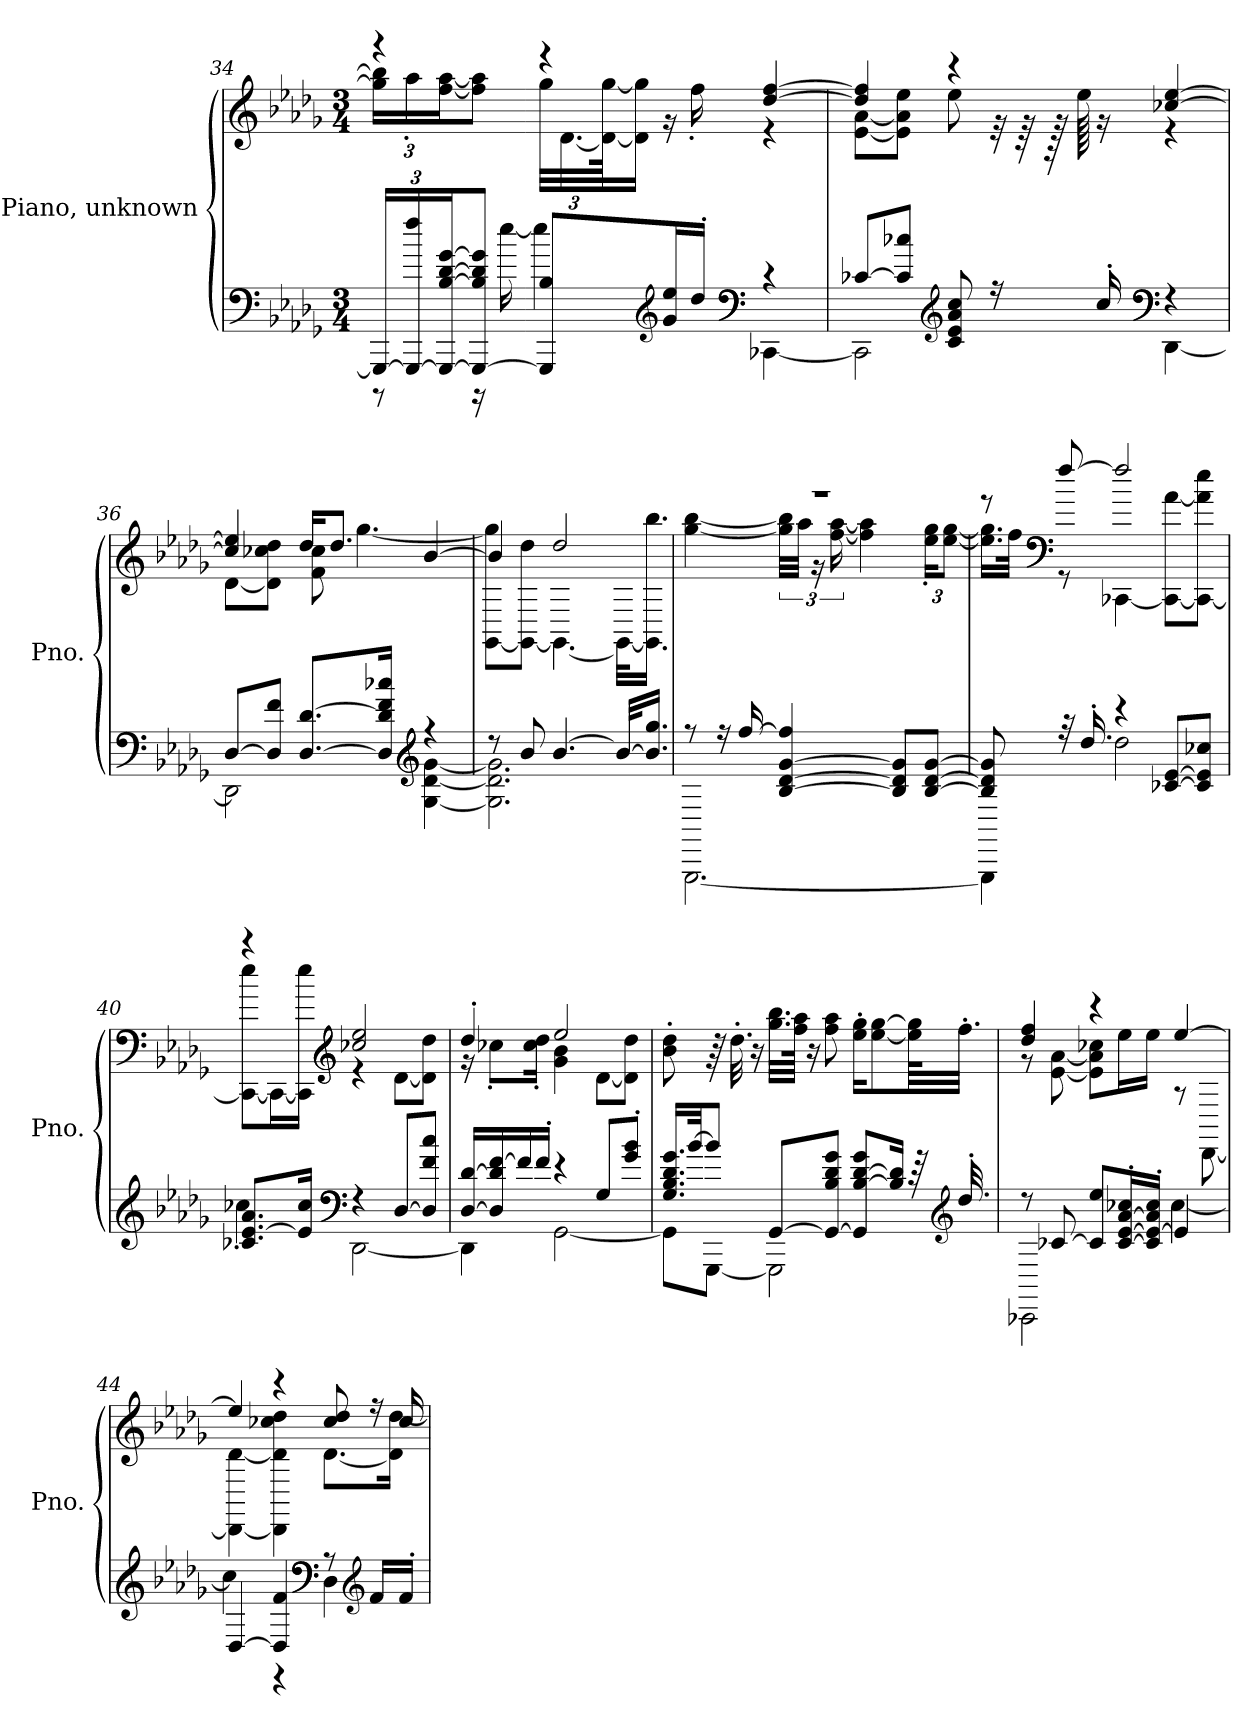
**kern	**kern
*part1	*part1
*staff2	*staff1
*I"Piano, unknown	*
*I'Pno.	*
!!LO:LB:g=z
*clefF4	*clefG2
*k[b-e-a-d-g-]	*k[b-e-a-d-g-]
*M3/4	*M3/4
=34	=34
*	*^
*Xbrackettup	*	*Xbrackettup
*^	*	*
24GGG-/LL_	8r	4r	24gg-\] 24bb-\]LL
24GGG-/_ 24ff/	.	.	24aa-'\
24GGG-/_ [24B-/ [24d-/ [24g-/J	.	.	[24ff\ [24aa-\J
8GGG-/_ 8B-/] 8d-/] 8g-/]J	16r	.	8ff\] 8aa-\]J
.	[16ee-\	.	.
8GGG-/] 8B-/L	4ee-\]	4r	48gg-\LLL
.	.	.	[48.d-\
.	.	.	96d-\_ [96gg-\JK
.	.	.	16d-\] 16gg-\]JJ
*clefG2	*	*	*
16g-/ 16ee-/L	.	.	16r
16dd-'/JJ	.	.	16ff'\
*clefF4	*	*	*
4r	[4CC-X\	[4dd-/ [4ff/	4r
=35	=35	=35	=35
[8c-X/L	2CC-\]	4dd-/] 4ff/]	[8e-\ [8a-\L
8c-/] 8cc-X/J	.	.	8e-\] 8a-\] 8ee-\J
*clefG2	*	*	*
8c-/ 8e-/ 8a-/ 8cc-/	.	4r	8ee-\
16r	.	.	32r
.	.	.	64r
.	.	.	128r
.	.	.	128ee-\
16cc-'/	.	.	16r
*clefF4	*	*	*
4r	[4DD-\	[4cc-X/ [4ee-/	4r
!!LO:PB:g=z	!!
=36	=36	=36	=36
[8D-/L	2DD-\]	4cc-/] 4ee-/]	[8d-\L
8D-/] 8f/J	.	.	8d-\] 8cc-X\ 8dd-\J
[8.D-/ [8.d-/L	.	16dd-/KL	8f\ 8cc-\
.	.	8.dd-/J	.
.	.	.	[4.gg-\
16D-/] 16d-/] 16f/ 16cc-X/Jk	.	.	.
*clefG2	*	*	*
4r	[4G-\ [4d-\ [4g-\	[4b-/	.
=37	=37	=37	=37
8r	2.G-\] 2.d-\] 2.g-\]	4b-/]	[8GG-\ 8gg-\]L
8b-/	.	.	8GG-\_ 8dd-\J
[4.b-/	.	2dd-/	4.GG-\_
32b-/KLL_	.	.	32GG-\KLL_
16.b-/] 16.gg-/JJ	.	.	16.GG-\] 16.bb-\JJ
=38	=38	=38	=38
8r	[2.GGG-\	2.r	[4gg-\ [4bb-\
16r	.	.	.
[16ff/	.	.	.
*	*	*	*brackettup
[4B-/ [4d-/ [4g-/ 4ff/]	.	.	48gg-\] 48bb-\]LLL
.	.	.	48aa-\JJJ
.	.	.	24r
.	.	.	[24ff\ [24aa-\
.	.	.	4ff\] 4aa-\]
8B-/] 8d-/] 8g-/]L	.	.	.
*	*	*	*Xbrackettup
[8B-/ [8d-/ [8g-/J	.	.	24ee-\' 24gg-\'KL
.	.	.	[12ee-\ [12gg-\J
!!LO:LB:g=z	!!
=39	=39	=39	=39
8B-/] 8d-/] 8g-/]	4GGG-\]	8r	16.ee-\] 16.gg-\]LL
.	.	.	32ff\JJk
*	*	*clefF4	*
32r	.	[8ff/	8r
16.dd-'/	.	.	.
4r	2dd-\	2ff/]	[4CC-X\
[8c-X/ [8e-/L	.	.	8CC-\_ [8a-\L
8c-/] 8e-/] 8cc-X/J	.	.	8CC-\_ 8a-\] 8ee-\J
=40	=40	=40	=40
8.c-X/ [8.e-/ 8.a-/L	4cc-X'\	4r	8CC-\_ 8ee-\L
.	.	.	16CC-\L_
16e-/] 16cc-/Jk	.	.	16CC-\] 16ee-\JJ
*clefF4	*	*clefG2	*
4r	[2DD-\	2cc-X/ 2ee-/	4r
[8D-/L	.	.	[8d-\L
8D-/] 8f/ 8cc-/J	.	.	8d-\] 8dd-\J
=41	=41	=41	=41
[16D-/ [16d-/LL	4DD-\]	4dd-'/	16r
16D-/] 16d-/] [16f/	.	.	8cc-X'\L
16f/]	.	.	.
16f'/JJ	.	.	16cc-\' 16dd-\'Jk
4r	[2GG-\	2ee-/	4g-\ 4b-\
8G-/L	.	.	[8d-\L
8g-/' 8b-/'J	.	.	8d-\] 8dd-\J
*	*	*v	*v
!!LO:LB:g=z
=42	=42	=42
16.G-/ 16.B-/ 16.d-/ 16.g-/LL	8GG-\L]	8b-\' 8dd-\'
[32b-/JK	.	.
8b-/J]	[8GGG-\J	64r
.	.	32.dd-'\
.	.	16r
[8GG-/L	2GGG-\]	32.gg-\ 32.bb-\LLL
.	.	64ff\ 64aa-\JJJk
.	.	16r
8GG-/_ 8B-/ 8d-/ 8g-/J	.	8ff\ 8aa-\
8GG-/] [8B-/ [8d-/ 8g-/L	.	16ee-\' 16gg-\'KL
.	.	[8ee-\ [8gg-\
16B-/] 16d-/]Jk	.	.
64r	.	64ee-\] 64gg-\]KLL
*clefG2	*	*
32.dd-'/	.	32.ff'\JJJ
=43	=43	=43
*	*	*^
8r	2CC-X\	4dd-/ 4ff/	8r
[8c-X/	.	.	[8e-\ [8a-\
8c-/] 8ee-/L	.	4r	8e-\] 8a-\] 8cc-X\L
[16c-/' [16e-/' [16a-/' 16cc-X/'L	.	.	16ee-\L
16c-/]' 16e-/_' 16a-/]' 16cc-/'JJ	.	.	16ee-\JJ
4e-/]	[4cc-\	[4ee-/	8r
.	.	.	[8DD-\
=44	=44	=44	=44
[4D-/	4cc-\]	4ee-/]	4DD-\_ [4d-\
4D-/] 4f/	4r	4r	4DD-\] 4d-\] 4cc-X\ 4dd-\
*clefF4	*	*	*
8r	4D-\	8cc-/ 8dd-/	[8.d-\L
*clefG2	*	*	*
16f/LL	.	16r	.
16f'/JJ	.	16cc-/	16d-\] [16dd-\Jk
*v	*v	*	*
*	*v	*v
=	=
*-	*-
